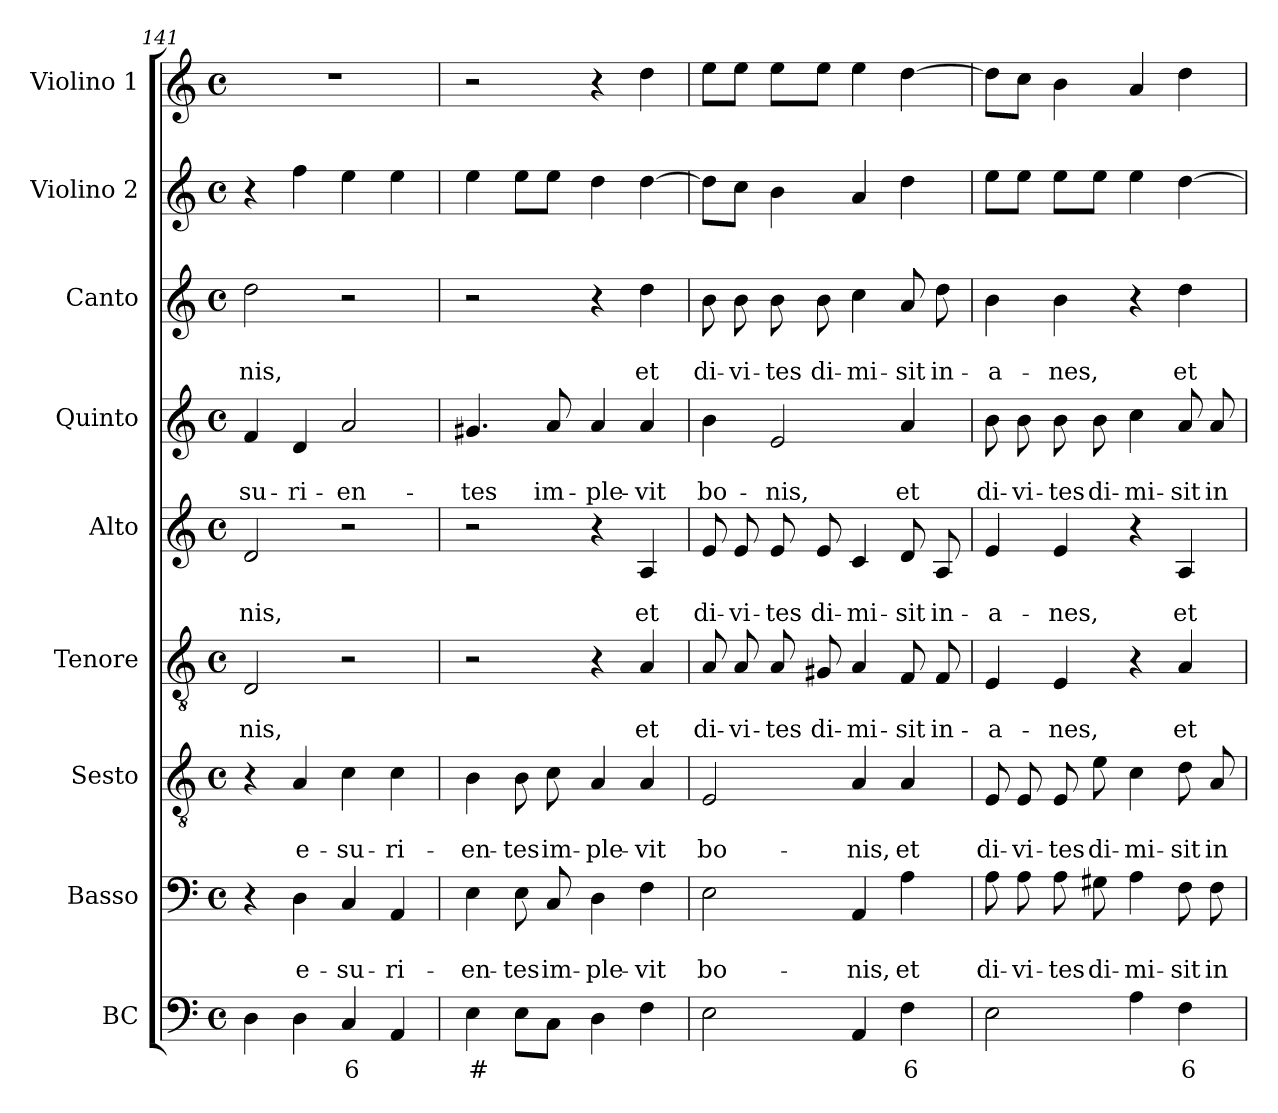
**kern	**text	**kern	**text	**text	**kern	**text	**text	**kern	**text	**text	**kern	**text	**text	**kern	**text	**text	**kern	**text	**text	**kern	**kern
*part9	*part9	*part8	*part8	*part8	*part7	*part7	*part7	*part6	*part6	*part6	*part5	*part5	*part5	*part4	*part4	*part4	*part3	*part3	*part3	*part2	*part1
*staff9	*staff9	*staff8	*staff8	*staff8	*staff7	*staff7	*staff7	*staff6	*staff6	*staff6	*staff5	*staff5	*staff5	*staff4	*staff4	*staff4	*staff3	*staff3	*staff3	*staff2	*staff1
*I"BC	*	*I"Basso	*	*	*I"Sesto	*	*	*I"Tenore	*	*	*I"Alto	*	*	*I"Quinto	*	*	*I"Canto	*	*	*I"Violino 2	*I"Violino 1
*I'Bc	*	*I'B	*	*	*I'S	*	*	*I'T	*	*	*I'A	*	*	*I'Q	*	*	*I'C	*	*	*I'V2	*I'V1
*clefF4	*	*clefF4	*	*	*clefGv2	*	*	*clefGv2	*	*	*clefG2	*	*	*clefG2	*	*	*clefG2	*	*	*clefG2	*clefG2
*k[]	*	*k[]	*	*	*k[]	*	*	*k[]	*	*	*k[]	*	*	*k[]	*	*	*k[]	*	*	*k[]	*k[]
*C:	*	*C:	*	*	*C:	*	*	*C:	*	*	*C:	*	*	*C:	*	*	*C:	*	*	*C:	*C:
*M4/4	*	*M4/4	*	*	*M4/4	*	*	*M4/4	*	*	*M4/4	*	*	*M4/4	*	*	*M4/4	*	*	*M4/4	*M4/4
*met(c)	*	*met(c)	*	*	*met(c)	*	*	*met(c)	*	*	*met(c)	*	*	*met(c)	*	*	*met(c)	*	*	*met(c)	*met(c)
=141	=141	=141	=141	=141	=141	=141	=141	=141	=141	=141	=141	=141	=141	=141	=141	=141	=141	=141	=141	=141	=141
!	!	!	!	!	!	!	!	!	!	!LO:LY:b	!	!	!LO:LY:b	!	!	!LO:LY:b	!	!	!LO:LY:b	!	!
4D\	.	4r	.	.	4r	.	.	2D/	.	-nis,	2d/	.	-nis,	4f/	.	-su-	2dd\	.	-nis,	4r	1r
!	!	!	!	!LO:LY:b	!	!	!LO:LY:b	!	!	!	!	!	!	!	!	!LO:LY:b	!	!	!	!	!
4D\	.	4D\	.	e-	4A/	.	e-	.	.	.	.	.	.	4d/	.	-ri-	.	.	.	4ff\	.
!	!LO:LY:b	!	!	!LO:LY:b	!	!	!LO:LY:b	!	!	!	!	!	!	!	!	!LO:LY:b	!	!	!	!	!
4C/	6	4C/	.	-su-	4c\	.	-su-	2r	.	.	2r	.	.	2a/	.	-en-	2r	.	.	4ee\	.
!	!	!	!	!LO:LY:b	!	!	!LO:LY:b	!	!	!	!	!	!	!	!	!	!	!	!	!	!
4AA/	.	4AA/	.	-ri-	4c\	.	-ri-	.	.	.	.	.	.	.	.	.	.	.	.	4ee\	.
!!LO:PB:g=z
=142	=142	=142	=142	=142	=142	=142	=142	=142	=142	=142	=142	=142	=142	=142	=142	=142	=142	=142	=142	=142	=142
!	!LO:LY:b	!	!	!LO:LY:b	!	!	!LO:LY:b	!	!	!	!	!	!	!	!	!LO:LY:b	!	!	!	!	!
4E\	#	4E\	.	-en-	4B\	.	-en-	2r	.	.	2r	.	.	4.g#X/	.	-tes	2r	.	.	4ee\	2r
!	!	!	!	!LO:LY:b	!	!	!LO:LY:b	!	!	!	!	!	!	!	!	!	!	!	!	!	!
8E\L	.	8E\	.	-tes	8B\	.	-tes	.	.	.	.	.	.	.	.	.	.	.	.	8ee\L	.
!	!	!	!	!LO:LY:b	!	!	!LO:LY:b	!	!	!	!	!	!	!	!	!LO:LY:b	!	!	!	!	!
8C\J	.	8C/	.	im-	8c\	.	im-	.	.	.	.	.	.	8a/	.	im-	.	.	.	8ee\J	.
!	!	!	!	!LO:LY:b	!	!	!LO:LY:b	!	!	!	!	!	!	!	!	!LO:LY:b	!	!	!	!	!
4D\	.	4D\	.	-ple-	4A/	.	-ple-	4r	.	.	4r	.	.	4a/	.	-ple-	4r	.	.	4dd\	4r
!	!	!	!	!LO:LY:b	!	!	!LO:LY:b	!	!	!LO:LY:b	!	!	!LO:LY:b	!	!	!LO:LY:b	!	!	!LO:LY:b	!	!
4F\	.	4F\	.	-vit	4A/	.	-vit	4A/	.	et	4A/	.	et	4a/	.	-vit	4dd\	.	et	[4dd\	4dd\
=143	=143	=143	=143	=143	=143	=143	=143	=143	=143	=143	=143	=143	=143	=143	=143	=143	=143	=143	=143	=143	=143
!	!	!	!	!LO:LY:b	!	!	!LO:LY:b	!	!	!LO:LY:b	!	!	!LO:LY:b	!	!	!LO:LY:b	!	!	!LO:LY:b	!	!
2E\	.	2E\	.	bo-	2E/	.	bo-	8A/	.	di-	8e/	.	di-	4b\	.	bo-	8b\	.	di-	8dd\L]	8ee\L
!	!	!	!	!	!	!	!	!	!	!LO:LY:b	!	!	!LO:LY:b	!	!	!	!	!	!LO:LY:b	!	!
.	.	.	.	.	.	.	.	8A/	.	-vi-	8e/	.	-vi-	.	.	.	8b\	.	-vi-	8cc\J	8ee\J
!	!	!	!	!	!	!	!	!	!	!LO:LY:b	!	!	!LO:LY:b	!	!	!LO:LY:b	!	!	!LO:LY:b	!	!
.	.	.	.	.	.	.	.	8A/	.	-tes	8e/	.	-tes	2e/	.	-nis,	8b\	.	-tes	4b\	8ee\L
!	!	!	!	!	!	!	!	!	!	!LO:LY:b	!	!	!LO:LY:b	!	!	!	!	!	!LO:LY:b	!	!
.	.	.	.	.	.	.	.	8G#X/	.	di-	8e/	.	di-	.	.	.	8b\	.	di-	.	8ee\J
!	!	!	!	!LO:LY:b	!	!	!LO:LY:b	!	!	!LO:LY:b	!	!	!LO:LY:b	!	!	!	!	!	!LO:LY:b	!	!
4AA/	.	4AA/	.	-nis,	4A/	.	-nis,	4A/	.	-mi-	4c/	.	-mi-	.	.	.	4cc\	.	-mi-	4a/	4ee\
!	!LO:LY:b	!	!	!LO:LY:b	!	!	!LO:LY:b	!	!	!LO:LY:b	!	!	!LO:LY:b	!	!	!LO:LY:b	!	!	!LO:LY:b	!	!
4F\	6	4A\	.	et	4A/	.	et	8F/	.	-sit	8d/	.	-sit	4a/	.	et	8a/	.	-sit	4dd\	[4dd\
!	!	!	!	!	!	!	!	!	!	!LO:LY:b	!	!	!LO:LY:b	!	!	!	!	!	!LO:LY:b	!	!
.	.	.	.	.	.	.	.	8F/	.	in-	8A/	.	in-	.	.	.	8dd\	.	in-	.	.
=144	=144	=144	=144	=144	=144	=144	=144	=144	=144	=144	=144	=144	=144	=144	=144	=144	=144	=144	=144	=144	=144
!	!	!	!	!LO:LY:b	!	!	!LO:LY:b	!	!	!LO:LY:b	!	!	!LO:LY:b	!	!	!LO:LY:b	!	!	!LO:LY:b	!	!
2E\	.	8A\	.	di-	8E/	.	di-	4E/	.	-a-	4e/	.	-a-	8b\	.	di-	4b\	.	-a-	8ee\L	8dd\L]
!	!	!	!	!LO:LY:b	!	!	!LO:LY:b	!	!	!	!	!	!	!	!	!LO:LY:b	!	!	!	!	!
.	.	8A\	.	-vi-	8E/	.	-vi-	.	.	.	.	.	.	8b\	.	-vi-	.	.	.	8ee\J	8cc\J
!	!	!	!	!LO:LY:b	!	!	!LO:LY:b	!	!	!LO:LY:b	!	!	!LO:LY:b	!	!	!LO:LY:b	!	!	!LO:LY:b	!	!
.	.	8A\	.	-tes	8E/	.	-tes	4E/	.	-nes,	4e/	.	-nes,	8b\	.	-tes	4b\	.	-nes,	8ee\L	4b\
!	!	!	!	!LO:LY:b	!	!	!LO:LY:b	!	!	!	!	!	!	!	!	!LO:LY:b	!	!	!	!	!
.	.	8G#X\	.	di-	8e\	.	di-	.	.	.	.	.	.	8b\	.	di-	.	.	.	8ee\J	.
!	!	!	!	!LO:LY:b	!	!	!LO:LY:b	!	!	!	!	!	!	!	!	!LO:LY:b	!	!	!	!	!
4A\	.	4A\	.	-mi-	4c\	.	-mi-	4r	.	.	4r	.	.	4cc\	.	-mi-	4r	.	.	4ee\	4a/
!	!LO:LY:b	!	!	!LO:LY:b	!	!	!LO:LY:b	!	!	!LO:LY:b	!	!	!LO:LY:b	!	!	!LO:LY:b	!	!	!LO:LY:b	!	!
4F\	6	8F\	.	-sit	8d\	.	-sit	4A/	.	et	4A/	.	et	8a/	.	-sit	4dd\	.	et	[4dd\	4dd\
!	!	!	!	!LO:LY:b	!	!	!LO:LY:b	!	!	!	!	!	!	!	!	!LO:LY:b	!	!	!	!	!
.	.	8F\	.	in-	8A/	.	in-	.	.	.	.	.	.	8a/	.	in-	.	.	.	.	.
=	=	=	=	=	=	=	=	=	=	=	=	=	=	=	=	=	=	=	=	=	=
*-	*-	*-	*-	*-	*-	*-	*-	*-	*-	*-	*-	*-	*-	*-	*-	*-	*-	*-	*-	*-	*-
